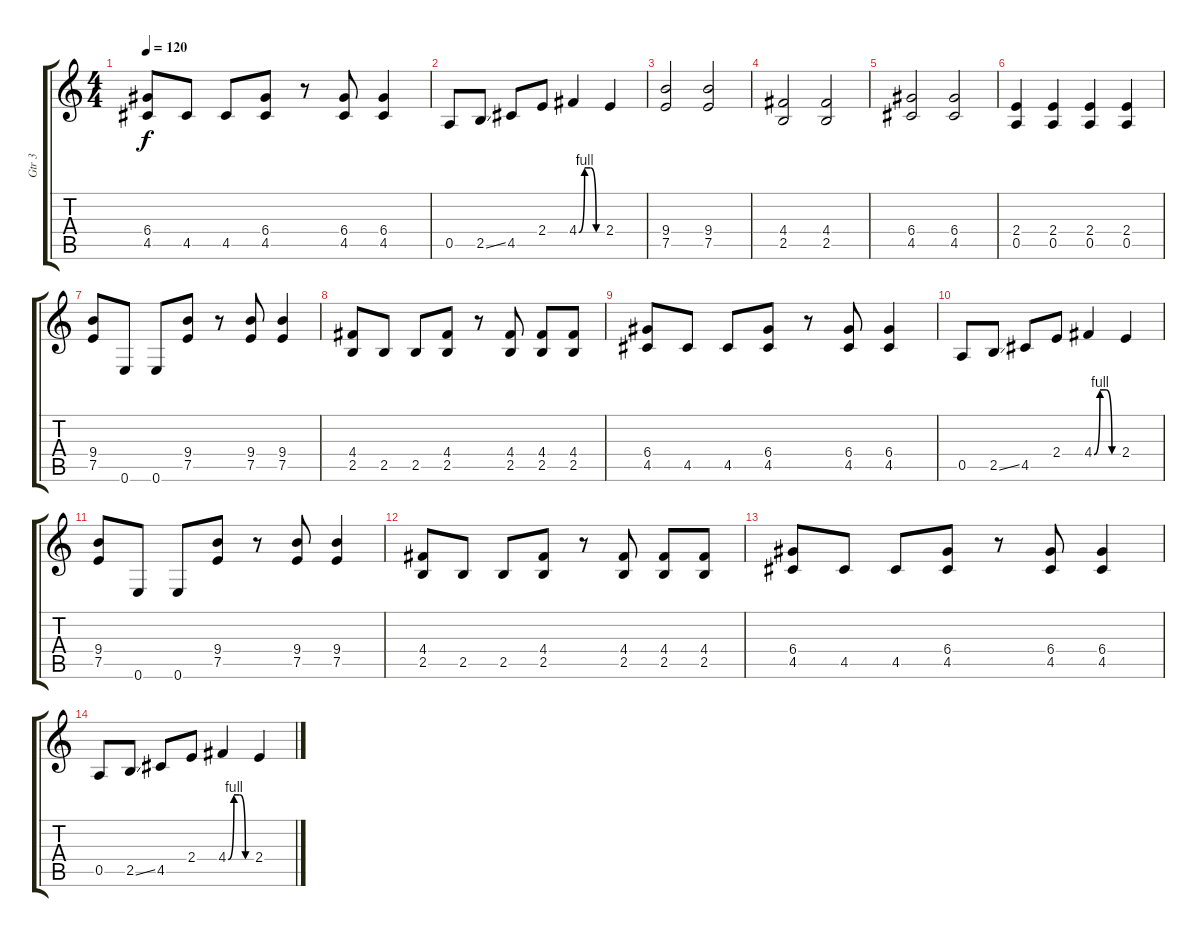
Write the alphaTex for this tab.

\track ("Gtr 3" "Gtr 3") {instrument overdrivenguitar}
\staff {score tabs}
\tuning (E4 B3 G3 D3 A2 E2) {hide}
\ts (4 4)
\tempo 120
\clef g2
\ks c
(6.4 4.5).8{dy f} 4.5.8 4.5.8 (6.4 4.5).8 r.8 (6.4 4.5).8 (6.4 4.5).4 |
0.5.8 2.5{ss}.8 4.5.8 2.4.8 4.4{be (custom 0 0 15 4 30 4 45 0 60 0)}.4 2.4.4 |
(9.4 7.5).2 (9.4 7.5).2 |
(4.4 2.5).2 (4.4 2.5).2 |
(6.4 4.5).2 (6.4 4.5).2 |
(2.4 0.5).4 (2.4 0.5).4 (2.4 0.5).4 (2.4 0.5).4 |
(9.4 7.5).8 0.6.8 0.6.8 (9.4 7.5).8 r.8 (9.4 7.5).8 (9.4 7.5).4 |
(4.4 2.5).8 2.5.8 2.5.8 (4.4 2.5).8 r.8 (4.4 2.5).8 (4.4 2.5).8 (4.4 2.5).8 |
(6.4 4.5).8 4.5.8 4.5.8 (6.4 4.5).8 r.8 (6.4 4.5).8 (6.4 4.5).4 |
0.5.8 2.5{ss}.8 4.5.8 2.4.8 4.4{be (custom 0 0 15 4 30 4 45 0 60 0)}.4 2.4.4 |
(9.4 7.5).8 0.6.8 0.6.8 (9.4 7.5).8 r.8 (9.4 7.5).8 (9.4 7.5).4 |
(4.4 2.5).8 2.5.8 2.5.8 (4.4 2.5).8 r.8 (4.4 2.5).8 (4.4 2.5).8 (4.4 2.5).8 |
(6.4 4.5).8 4.5.8 4.5.8 (6.4 4.5).8 r.8 (6.4 4.5).8 (6.4 4.5).4 |
0.5.8 2.5{ss}.8 4.5.8 2.4.8 4.4{be (custom 0 0 15 4 30 4 45 0 60 0)}.4 2.4.4
